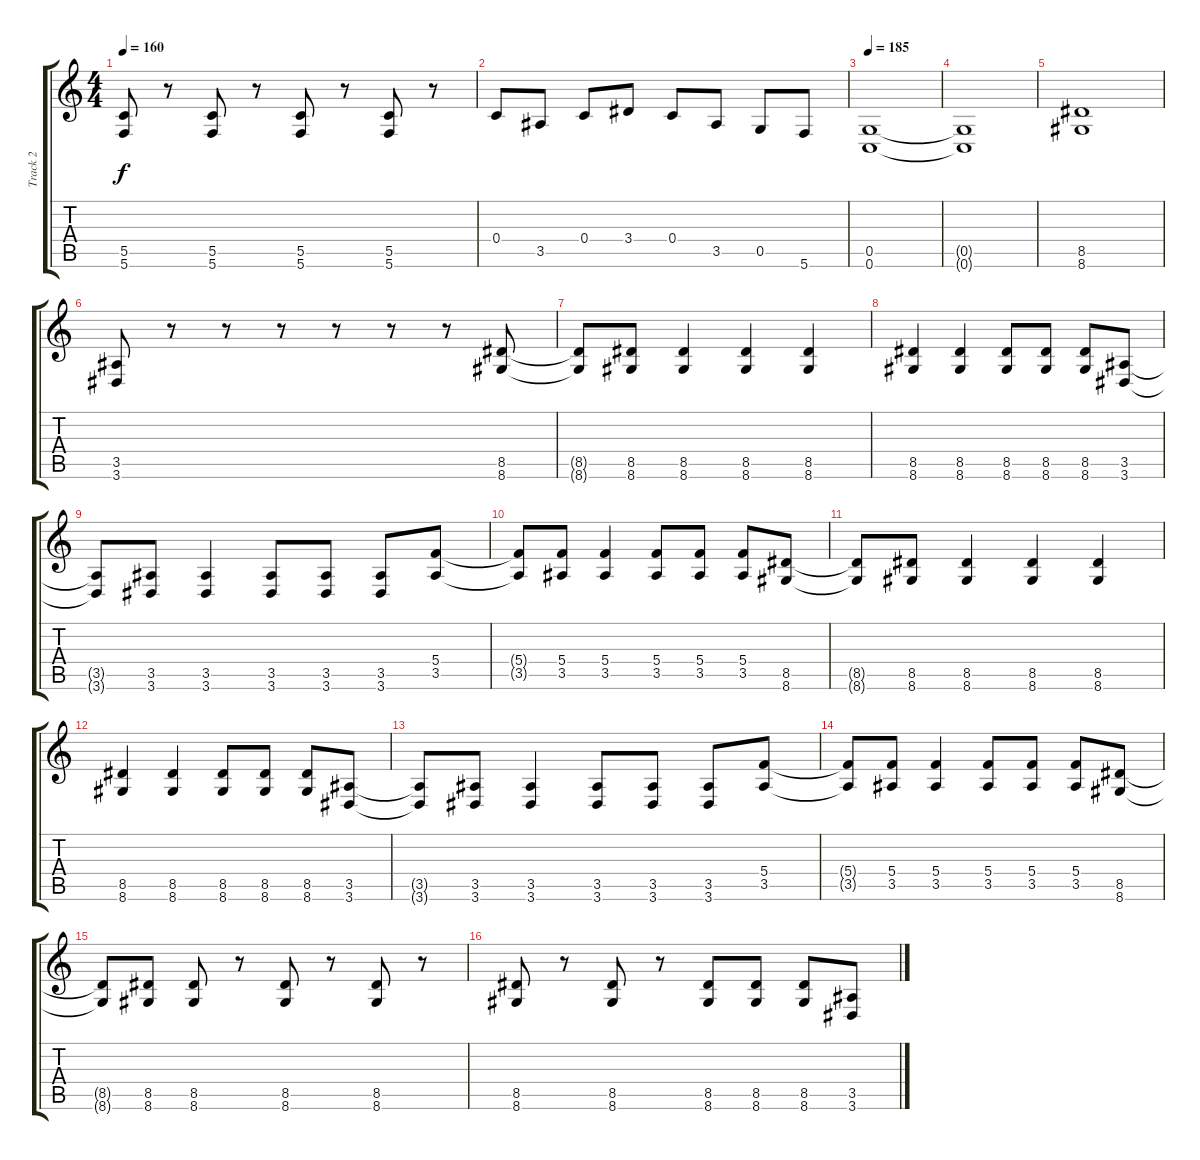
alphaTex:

\track ("Track 2" "Track 2") {instrument distortionguitar}
\staff {score tabs}
\tuning (D4 A3 F3 C3 G2 C2) {hide}
\ts (4 4)
\tempo 160
\clef g2
\ks c
(5.5 5.6).8{dy f} r.8 (5.5 5.6).8 r.8 (5.5 5.6).8 r.8 (5.5 5.6).8 r.8 |
0.4.8 3.5.8 0.4.8 3.4.8 0.4.8 3.5.8 0.5.8 5.6.8 |
\tempo 185
(0.5 0.6).1 |
(0.5{t} 0.6{t}).1 |
(8.5 8.6).1 |
(3.5 3.6).8 r.8 r.8 r.8 r.8 r.8 r.8 (8.5 8.6).8 |
(8.5{t} 8.6{t}).8 (8.5 8.6).8 (8.5 8.6).4 (8.5 8.6).4 (8.5 8.6).4 |
(8.5 8.6).4 (8.5 8.6).4 (8.5 8.6).8 (8.5 8.6).8 (8.5 8.6).8 (3.5 3.6).8 |
(3.5{t} 3.6{t}).8 (3.5 3.6).8 (3.5 3.6).4 (3.5 3.6).8 (3.5 3.6).8 (3.5 3.6).8 (5.4 3.5).8 |
(5.4{t} 3.5{t}).8 (5.4 3.5).8 (5.4 3.5).4 (5.4 3.5).8 (5.4 3.5).8 (5.4 3.5).8 (8.5 8.6).8 |
(8.5{t} 8.6{t}).8 (8.5 8.6).8 (8.5 8.6).4 (8.5 8.6).4 (8.5 8.6).4 |
(8.5 8.6).4 (8.5 8.6).4 (8.5 8.6).8 (8.5 8.6).8 (8.5 8.6).8 (3.5 3.6).8 |
(3.5{t} 3.6{t}).8 (3.5 3.6).8 (3.5 3.6).4 (3.5 3.6).8 (3.5 3.6).8 (3.5 3.6).8 (5.4 3.5).8 |
(5.4{t} 3.5{t}).8 (5.4 3.5).8 (5.4 3.5).4 (5.4 3.5).8 (5.4 3.5).8 (5.4 3.5).8 (8.5 8.6).8 |
(8.5{t} 8.6{t}).8 (8.5 8.6).8 (8.5 8.6).8 r.8 (8.5 8.6).8 r.8 (8.5 8.6).8 r.8 |
(8.5 8.6).8 r.8 (8.5 8.6).8 r.8 (8.5 8.6).8 (8.5 8.6).8 (8.5 8.6).8 (3.5 3.6).8
